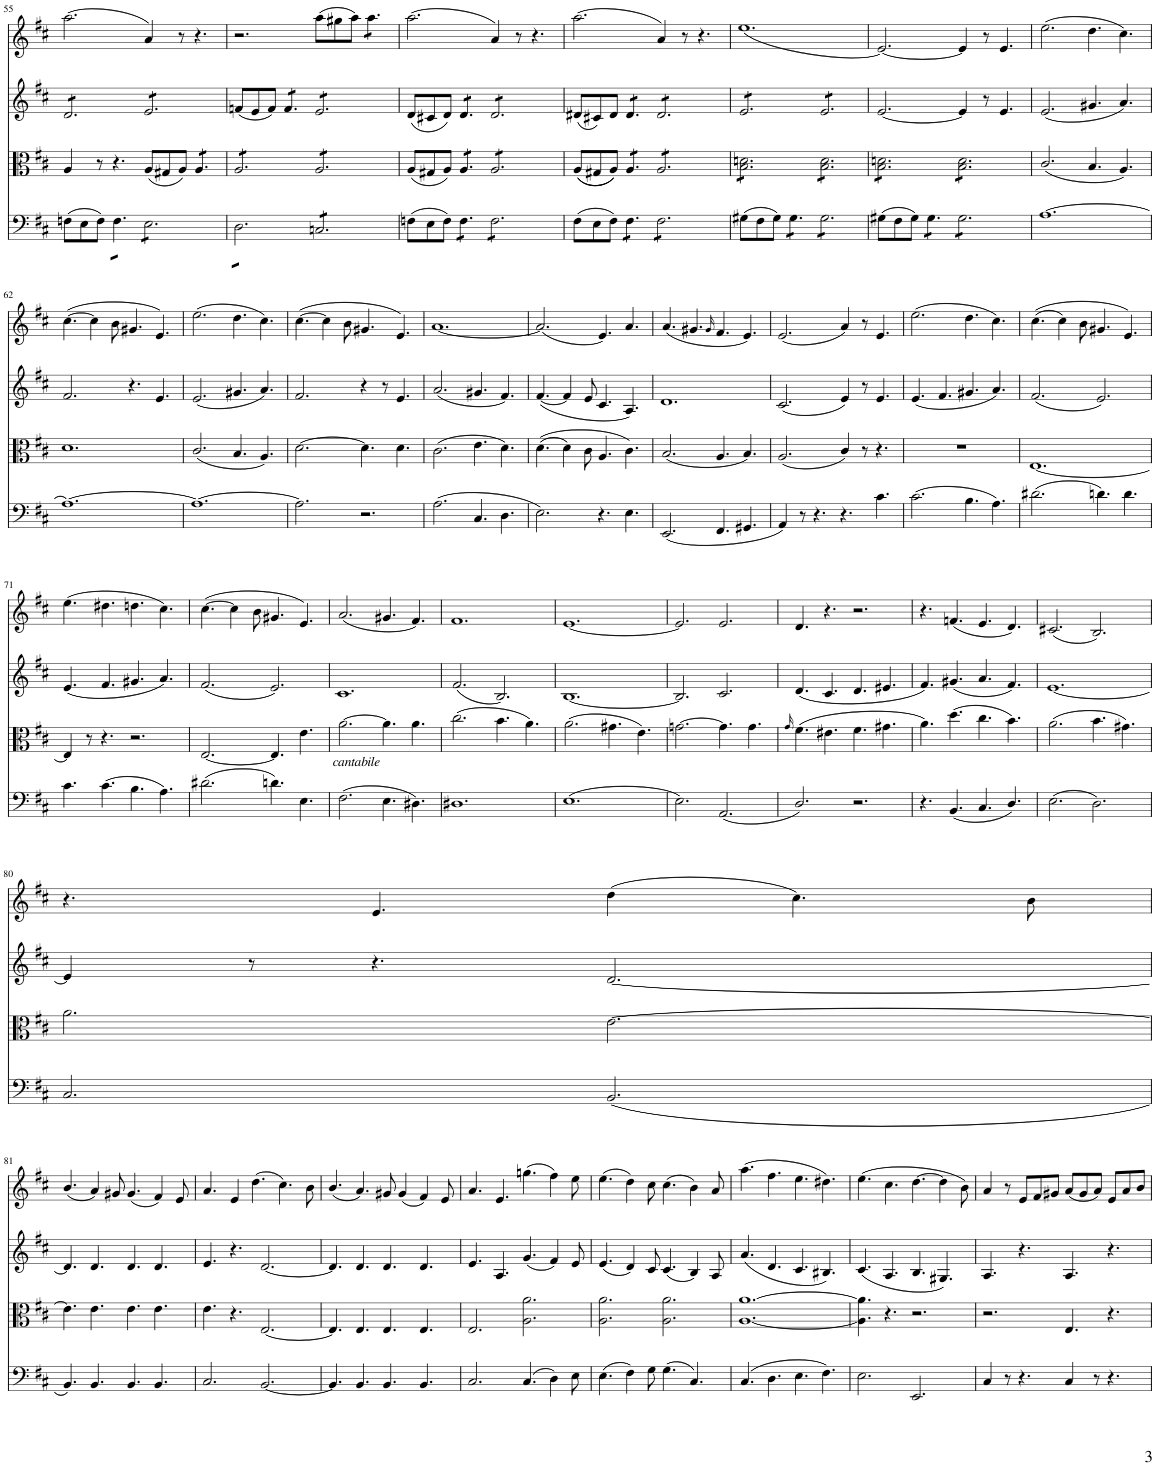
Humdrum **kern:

**kern	**kern	**kern	**kern
*part4	*part3	*part2	*part1
*staff4	*staff3	*staff2	*staff1
*I"Piano	*I"Piano	*I"Piano	*I"Piano
*I'Pno	*I'Pno	*I'Pno	*I'Pno
!!LO:PB:g=z
*clefF4	*clefC3	*clefG2	*clefG2
*k[f#c#]	*k[f#c#]	*k[f#c#]	*k[f#c#]
*M12/8	*M12/8	*M12/8	*M12/8
=55	=55	=55	=55
*	*	*tremolo	*
(8Fn\L	4A/	8d/L	(2.aa\
8E\	.	8d/	.
8F\J)	8r	8d/	.
*tremolo	*	*	*
8F\L	4.r	8d/	.
8F\	.	8d/	.
8F\J	.	8d/J	.
8E\L	(8A/L	8e/L	4a/)
8E\	8G#X/	8e/	.
8E\	8A/J)	8e/	8r
*	*tremolo	*	*
8E\	8A/L	8e/	4.r
8E\	8A/	8e/	.
8E\J	8A/J	8e/J	.
*	*	*Xtremolo	*
=56	=56	=56	=56
8D\L	8A/L	(8fn/L	2.r
8D\	8A/	8e/	.
8D\	8A/	8f/J)	.
*	*	*tremolo	*
8D\	8A/	8f/L	.
8D\	8A/	8f/	.
8D\J	8A/J	8f/J	.
8Cn/L	8A/L	8e/L	(8aa\L
8Cn/	8A/	8e/	8gg#X\
8Cn/	8A/	8e/	8aa\J)
*	*	*	*tremolo
8Cn/	8A/	8e/	8aa\L
8Cn/	8A/	8e/	8aa\
8Cn/J	8A/J	8e/J	8aa\J
*	*	*	*Xtremolo
*	*	*Xtremolo	*
*	*Xtremolo	*	*
*Xtremolo	*	*	*
=57	=57	=57	=57
(8Fn\L	(8A/L	(8d/L	(2.aa\
8E\	8G#X/	8c#X/	.
8F\J)	8A/J)	8d/J)	.
*tremolo	*	*	*
*	*tremolo	*	*
*	*	*tremolo	*
8F\L	8A/L	8d/L	.
8F\	8A/	8d/	.
8F\J	8A/J	8d/J	.
8F\L	8A/L	8d/L	4a/)
8F\	8A/	8d/	.
8F\	8A/	8d/	8r
8F\	8A/	8d/	4.r
8F\	8A/	8d/	.
8F\J	8A/J	8d/J	.
*	*	*Xtremolo	*
*	*Xtremolo	*	*
*Xtremolo	*	*	*
=58	=58	=58	=58
(8F#\L	((8A/L	(8d#X/L	(2.aa\
8E\	8G#X/	8c#X/)	.
8F#\J)	8A/J))	8d#/J	.
*tremolo	*	*	*
*	*tremolo	*	*
*	*	*tremolo	*
8F#\L	8A/L	8d#/L	.
8F#\	8A/	8d#/	.
8F#\J	8A/J	8d#/J	.
8F#\L	8A/L	8d#/L	4a/)
8F#\	8A/	8d#/	.
8F#\	8A/	8d#/	8r
8F#\	8A/	8d#/	4.r
8F#\	8A/	8d#/	.
8F#\J	8A/J	8d#/J	.
*Xtremolo	*	*	*
=59	=59	=59	=59
(8G#X\L	8B\ 8dn\L	8e/L	(1.ee
8F#\	8B\ 8dn\	8e/	.
8G#\J)	8B\ 8dn\	8e/	.
*tremolo	*	*	*
8G#\L	8B\ 8dn\	8e/	.
8G#\	8B\ 8dn\	8e/	.
8G#\J	8B\ 8dn\J	8e/J	.
8G#\L	8B\ 8d\L	8e/L	.
8G#\	8B\ 8d\	8e/	.
8G#\	8B\ 8d\	8e/	.
8G#\	8B\ 8d\	8e/	.
8G#\	8B\ 8d\	8e/	.
8G#\J	8B\ 8d\J	8e/J	.
*	*	*Xtremolo	*
*Xtremolo	*	*	*
=60	=60	=60	=60
(8G#X\L	8B\ 8dn\L	[2.e/	[2.e/)
8F#\	8B\ 8dn\	.	.
8G#\J)	8B\ 8dn\	.	.
*tremolo	*	*	*
8G#\L	8B\ 8dn\	.	.
8G#\	8B\ 8dn\	.	.
8G#\J	8B\ 8dn\J	.	.
8G#\L	8B\ 8d\L	4e/]	4e/]
8G#\	8B\ 8d\	.	.
8G#\	8B\ 8d\	8r	8r
8G#\	8B\ 8d\	4.e/	4.e/
8G#\	8B\ 8d\	.	.
8G#\J	8B\ 8d\J	.	.
*	*Xtremolo	*	*
*Xtremolo	*	*	*
=61	=61	=61	=61
[1.A	(2.c#/	(2.e/	(2.ee\
.	4.B/	4.g#X/	4.dd\
.	4.A/)	4.a/)	4.cc#\)
!!LO:LB:g=z
=62	=62	=62	=62
1.A_	1.d	2.f#/	([4.cc#\
.	.	.	4cc#\]
.	.	.	8b\
.	.	4.r	4.g#X/
.	.	4.e/	4.e/)
=63	=63	=63	=63
1.A_	(2.c#/	(2.e/	(2.ee\
.	4.B/	4.g#X/	4.dd\
.	4.A/)	4.a/)	4.cc#\)
=64	=64	=64	=64
2.A\]	[2.d\	2.f#/	([4.cc#\
.	.	.	4cc#\]
.	.	.	8b\
2.r	4.d\]	4r	4.g#X/
.	.	8r	.
.	4.d\	4.e/	4.e/)
=65	=65	=65	=65
(2.A\	(2.c#\	(2.a/	[1.a
4.C#/	4.e\	4.g#X/	.
4.D\	4.d\)	4.f#/)	.
=66	=66	=66	=66
2.E\)	((4.d\	([4.f#/	(2.a/]
.	4d\)	4f#/]	.
.	8c#\	8e/	.
4.r	4.A/	4.c#/	4.e/)
4.E\	4.c#\)	4.A/)	4.a/
=67	=67	=67	=67
(2.EE/	(2.B/	1.d	(4.a/
.	.	.	4.g#X/
.	.	.	16qg#/
4.FF#/	4.A/	.	4.f#/
4.GG#X/	4.B/)	.	4.e/)
=68	=68	=68	=68
4AA/)	(2.A/	(2.c#/	(2.e/
8r	.	.	.
4.r	.	.	.
4.r	4c#/)	4e/)	4a/)
.	8r	8r	8r
4.c#\	4.r	4.e/	4.e/
=69	=69	=69	=69
(2.c#\	1.r	(4.e/	(2.ee\
.	.	4.f#/	.
4.B\	.	4.g#X/	4.dd\
4.A\)	.	4.a/)	4.cc#\)
=70	=70	=70	=70
(2.d#X\	[1.E	(2.f#/	((4.cc#\
.	.	.	4cc#\)
.	.	.	8b\
4.dn\)	.	2.e/)	4.g#X/
4.d\	.	.	4.e/)
!!LO:LB:g=z
=71	=71	=71	=71
4.c#\	4E/]	(4.e/	(4.ee\
.	8r	.	.
(4.c#\	4.r	4.f#/	4.dd#X\
4.B\	2.r	4.g#X/	4.ddn\
4.A\)	.	4.a/)	4.cc#\)
=72	=72	=72	=72
(2.d#X\	[2.E/	(2.f#/	([4.cc#\
.	.	.	4cc#\]
.	.	.	8b\
4.dn\)	4.E/]	2.e/)	4.g#X/
4.E\	4.e\	.	4.e/)
=73	=73	=73	=73
!	!LO:TX:b:i:t=cantabile	!	!
(2.F#\	[2.a\	1.c#	(2.a/
4.E\	4.a\]	.	4.g#X/
4.D#X\)	4.a\	.	4.f#/)
=74	=74	=74	=74
1.D#X	(2.cc#\	(2.f#/	1.f#
.	4.b\	2.B/)	.
.	4.a\)	.	.
=75	=75	=75	=75
(1.E	(2.a\	[1.B	[1.e
.	4.g#X\	.	.
.	4.e\)	.	.
=76	=76	=76	=76
2.E\)	[2.gn\	2.B/]	2.e/]
(2.AA/	4.g\]	2.c#/	2.e/
.	4.g\	.	.
=77	=77	=77	=77
.	16qg/	.	.
2.D/)	(4.f#\	(4.d/	4.d/
.	4.e#X\	4.c#/	4.r
2.r	4.f#\	4.d/	2.r
.	4.g#X\	4.e#X/	.
=78	=78	=78	=78
4.r	4.a\)	4.f#/)	4.r
(4.BB/	(4.dd\	(4.g#X/	(4.fn/
4.C#/	4.cc#\	4.a/	4.e/
4.D/)	4.b\)	4.f#/)	4.d/)
=79	=79	=79	=79
(2.E\	(2.a\	[1.e	(2.c#X/
2.D\)	4.b\	.	2.B/)
.	4.g#X\)	.	.
!!LO:LB:g=z
=80	=80	=80	=80
2.C#/	2.a\	4e/]	4.r
.	.	8r	.
.	.	4.r	4.e/
(2.BB/	[2.e\	[2.d/	(4dd\
.	.	.	4.cc#\)
.	.	.	8b\
!!LO:LB:g=z
=81	=81	=81	=81
4.BB/)	4.e\]	4.d/]	(4.b/
4.BB/	4.e\	4.d/	4a/)
.	.	.	8g#X/
4.BB/	4.e\	4.d/	(4.g#/
4.BB/	4.e\	4.d/	4f#/)
.	.	.	8e/
=82	=82	=82	=82
2.C#/	4.e\	4.e/	4.a/
.	4.r	4.r	4e/
.	.	.	(4.dd\
[2.BB/	[2.E/	[2.d/	.
.	.	.	4.cc#\)
.	.	.	8b\
=83	=83	=83	=83
4.BB/]	4.E/]	4.d/]	(4.b/
4.BB/	4.E/	4.d/	4.a/)
4.BB/	4.E/	4.d/	8g#X/
.	.	.	(4g#/
4.BB/	4.E/	4.d/	4f#/)
.	.	.	8e/
=84	=84	=84	=84
2.C#/	2.E/	4.e/	4.a/
.	.	4.A/	4.e/
(4.C#/	2.A\ 2.a\	(4.g/	(4.ggn\
4D\)	.	4f#/)	4ff#\)
8E\	.	8e/	8ee\
=85	=85	=85	=85
(4.E\	2.A\ 2.a\	(4.e/	(4.ee\
4F#\)	.	4d/)	4dd\)
8G\	.	8c#/	8cc#\
(4.G\	2.A\ 2.a\	(4.c#/	(4.cc#\
4.C#/)	.	4B/)	4b\)
.	.	8A/	8a/
=86	=86	=86	=86
(4.C#/	[1.A [1.a	(4.a/	(4.aa\
4.D\	.	4.d/	4.ff#\
4.E\	.	4.c#/	4.ee\
4.F#\)	.	4.B#X/)	4.dd#X\)
=87	=87	=87	=87
2.E\	4.A\] 4.a\]	(4.c#/	(4.ee\
.	4.r	4.A/	4.cc#\
2.EE/	2.r	4.B/	[4.dd\
.	.	4.G#X/)	4dd\]
.	.	.	8b\)
=88	=88	=88	=88
4C#/	2.r	4.A/	4a/
8r	.	.	8r
4.r	.	4.r	8e/L
.	.	.	8f#/
.	.	.	8g#X/J
4C#/	4.E/	4.A/	(8a/L
.	.	.	8g#/
8r	.	.	8a/J)
4.r	4.r	4.r	8e/L
.	.	.	8a/
.	.	.	8b/J
=	=	=	=
*-	*-	*-	*-
